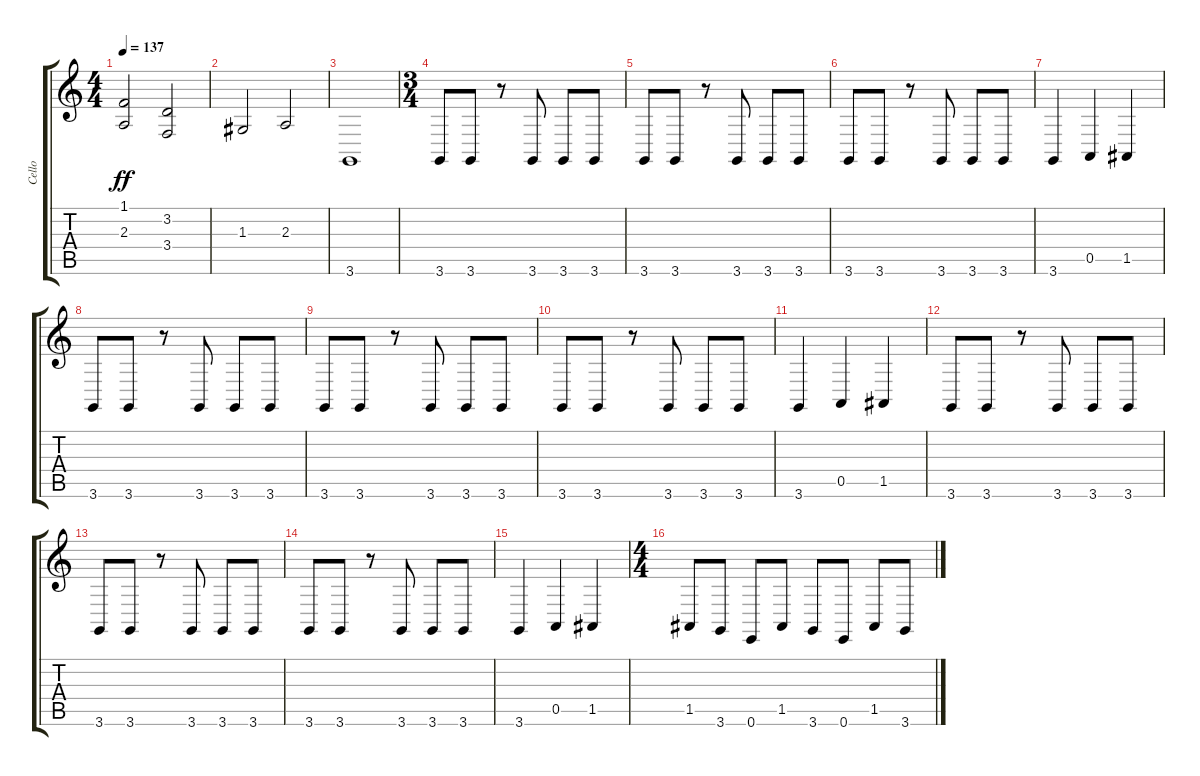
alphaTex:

\track ("Cello" "Cello") {instrument cello}
\staff {score tabs}
\tuning (E4 B3 G3 D3 A2 E2) {hide}
\ts (4 4)
\tempo 137
\clef g2
\ks c
(1.1 2.3).2{dy ff} (3.2 3.4).2 |
1.3.2 2.3.2 |
3.6.1 |
\ts (3 4)
3.6.8 3.6.8 r.8 3.6.8 3.6.8 3.6.8 |
3.6.8 3.6.8 r.8 3.6.8 3.6.8 3.6.8 |
3.6.8 3.6.8 r.8 3.6.8 3.6.8 3.6.8 |
3.6.4 0.5.4 1.5.4 |
3.6.8 3.6.8 r.8 3.6.8 3.6.8 3.6.8 |
3.6.8 3.6.8 r.8 3.6.8 3.6.8 3.6.8 |
3.6.8 3.6.8 r.8 3.6.8 3.6.8 3.6.8 |
3.6.4 0.5.4 1.5.4 |
3.6.8 3.6.8 r.8 3.6.8 3.6.8 3.6.8 |
3.6.8 3.6.8 r.8 3.6.8 3.6.8 3.6.8 |
3.6.8 3.6.8 r.8 3.6.8 3.6.8 3.6.8 |
3.6.4 0.5.4 1.5.4 |
\ts (4 4)
1.5.8 3.6.8 0.6.8 1.5.8 3.6.8 0.6.8 1.5.8 3.6.8
